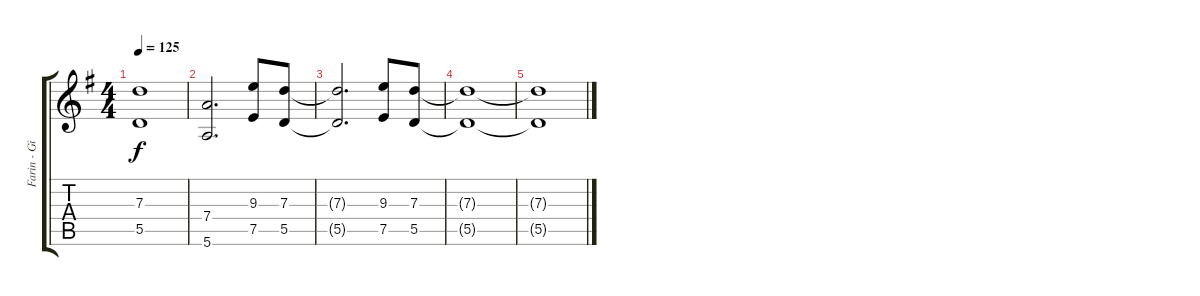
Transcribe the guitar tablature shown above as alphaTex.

\track ("Farin - Gitarre 2 (Verzerrt)" "Farin - Gi") {instrument distortionguitar}
\staff {score tabs}
\tuning (E4 B3 G3 D3 A2 E2) {hide}
\ts (4 4)
\tempo 125
\clef g2
\ks g
(7.3{t} 5.5{t}).1{dy f} |
(7.4 5.6).2{d} (9.3 7.5).8 (7.3 5.5).8 |
(7.3{t} 5.5{t}).2{d} (9.3 7.5).8 (7.3 5.5).8 |
(7.3{t} 5.5{t}).1 |
(7.3{t} 5.5{t}).1
